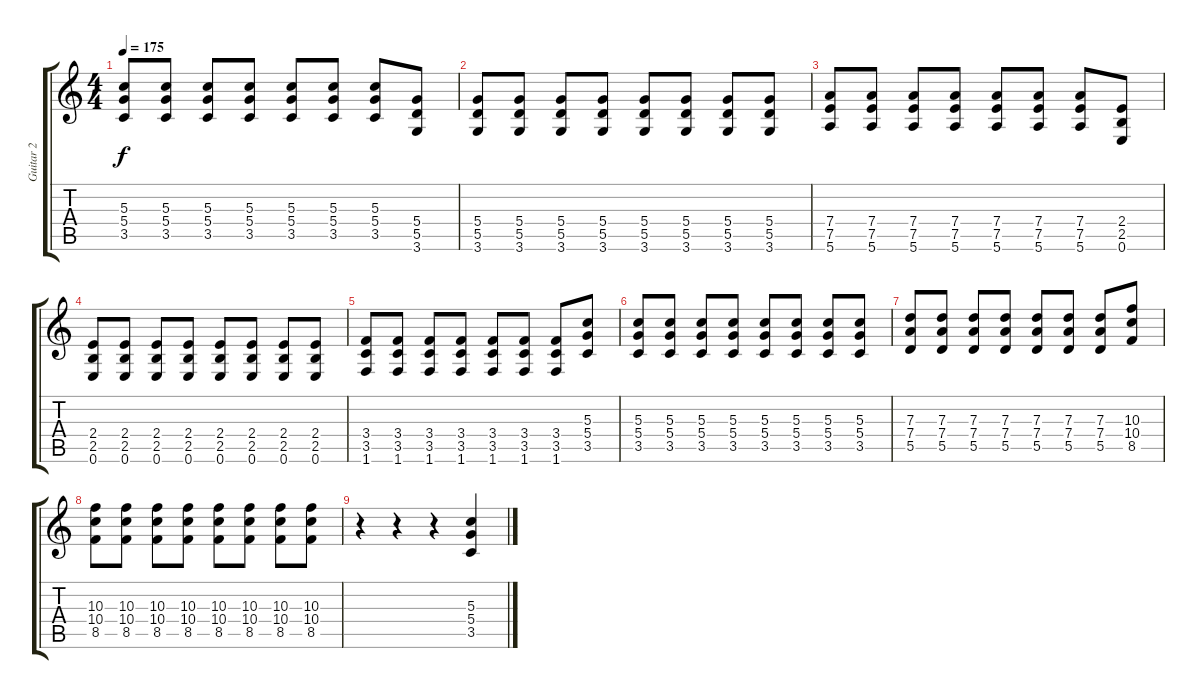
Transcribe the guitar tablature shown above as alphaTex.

\track ("Guitar 2" "Guitar 2") {instrument overdrivenguitar}
\staff {score tabs}
\tuning (E4 B3 G3 D3 A2 E2) {hide}
\ts (4 4)
\tempo 175
\clef g2
\ks c
(5.3 5.4 3.5).8{dy f} (5.3 5.4 3.5).8 (5.3 5.4 3.5).8 (5.3 5.4 3.5).8 (5.3 5.4 3.5).8 (5.3 5.4 3.5).8 (5.3 5.4 3.5).8 (5.4 5.5 3.6).8 |
(5.4 5.5 3.6).8 (5.4 5.5 3.6).8 (5.4 5.5 3.6).8 (5.4 5.5 3.6).8 (5.4 5.5 3.6).8 (5.4 5.5 3.6).8 (5.4 5.5 3.6).8 (5.4 5.5 3.6).8 |
(7.4 7.5 5.6).8 (7.4 7.5 5.6).8 (7.4 7.5 5.6).8 (7.4 7.5 5.6).8 (7.4 7.5 5.6).8 (7.4 7.5 5.6).8 (7.4 7.5 5.6).8 (2.4 2.5 0.6).8 |
(2.4 2.5 0.6).8 (2.4 2.5 0.6).8 (2.4 2.5 0.6).8 (2.4 2.5 0.6).8 (2.4 2.5 0.6).8 (2.4 2.5 0.6).8 (2.4 2.5 0.6).8 (2.4 2.5 0.6).8 |
(3.4 3.5 1.6).8 (3.4 3.5 1.6).8 (3.4 3.5 1.6).8 (3.4 3.5 1.6).8 (3.4 3.5 1.6).8 (3.4 3.5 1.6).8 (3.4 3.5 1.6).8 (5.3 5.4 3.5).8 |
(5.3 5.4 3.5).8 (5.3 5.4 3.5).8 (5.3 5.4 3.5).8 (5.3 5.4 3.5).8 (5.3 5.4 3.5).8 (5.3 5.4 3.5).8 (5.3 5.4 3.5).8 (5.3 5.4 3.5).8 |
(7.3 7.4 5.5).8 (7.3 7.4 5.5).8 (7.3 7.4 5.5).8 (7.3 7.4 5.5).8 (7.3 7.4 5.5).8 (7.3 7.4 5.5).8 (7.3 7.4 5.5).8 (10.3 10.4 8.5).8 |
(10.3 10.4 8.5).8 (10.3 10.4 8.5).8 (10.3 10.4 8.5).8 (10.3 10.4 8.5).8 (10.3 10.4 8.5).8 (10.3 10.4 8.5).8 (10.3 10.4 8.5).8 (10.3 10.4 8.5).8 |
r.4 r.4 r.4 (5.3 5.4 3.5).4
